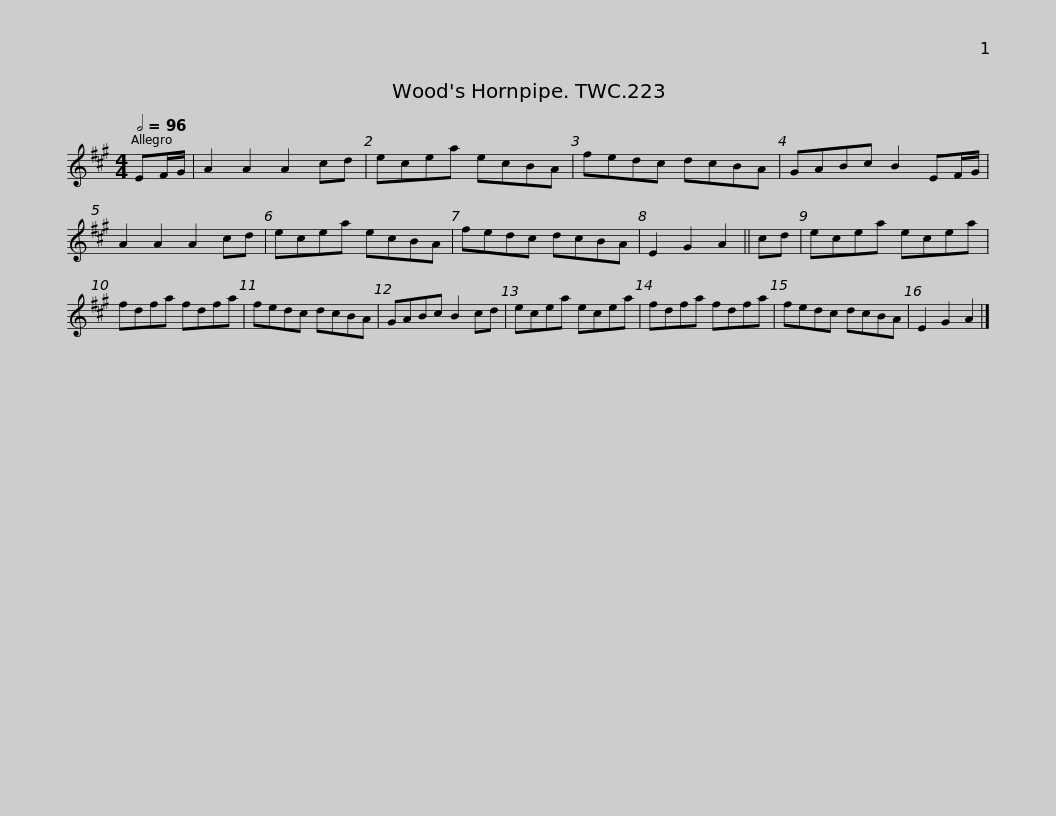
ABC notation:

X:1
L:1/8
Q:1/2=96
M:4/4
I:linebreak $
K:A
V:1 treble
V:1
 EF/G/ | A2 A2 A2 cd | ecea ecBA | fedc dcBA | GABc B2 EF/G/ | %5
 A2 A2 A2 cd |$ ecea ecBA | fedc dcBA | E2 G2 A2 || cd | %10
 ecea ecea | fdfa fdfa | fedc dcBA |$ GABc B2 cd | ecea ecea | %15
 fdfa fdfa | fedc dcBA | E2 G2 A2 |] %18
